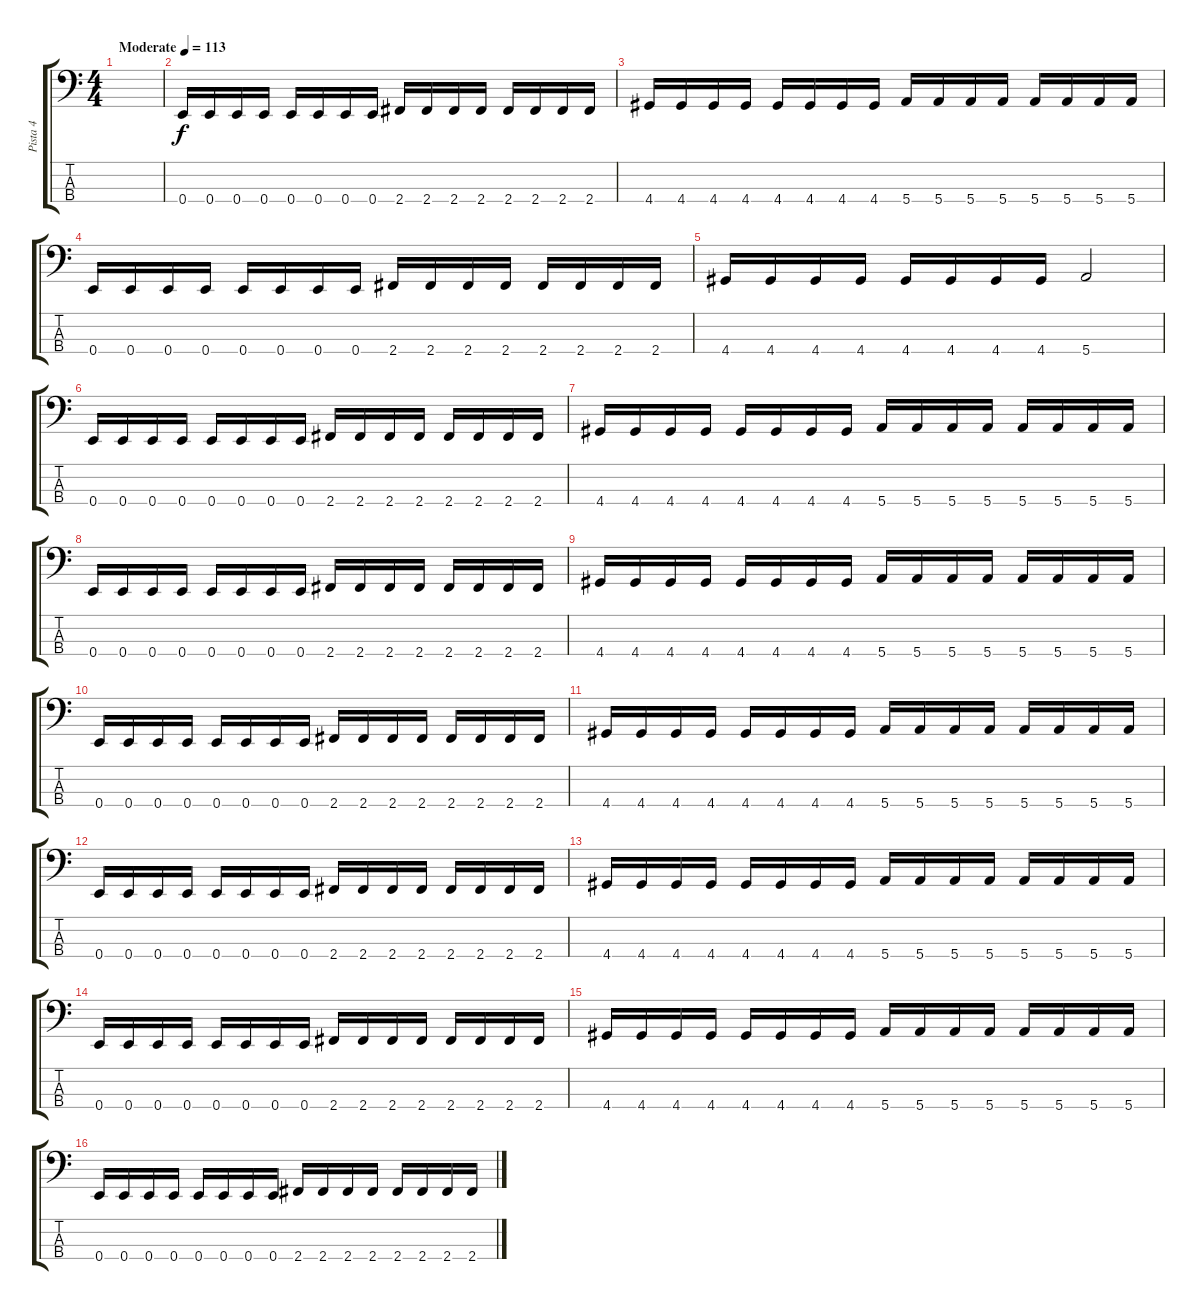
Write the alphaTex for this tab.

\track ("Pista 4" "Pista 4") {instrument electricbassfinger}
\staff {score tabs}
\tuning (G2 D2 A1 E1) {hide}
\ts (4 4)
\tempo (113 "Moderate")
\clef f4
\ks c
|
0.4.16 0.4.16 0.4.16 0.4.16 0.4.16 0.4.16 0.4.16 0.4.16 2.4.16 2.4.16 2.4.16 2.4.16 2.4.16 2.4.16 2.4.16 2.4.16 |
4.4.16 4.4.16 4.4.16 4.4.16 4.4.16 4.4.16 4.4.16 4.4.16 5.4.16 5.4.16 5.4.16 5.4.16 5.4.16 5.4.16 5.4.16 5.4.16 |
0.4.16 0.4.16 0.4.16 0.4.16 0.4.16 0.4.16 0.4.16 0.4.16 2.4.16 2.4.16 2.4.16 2.4.16 2.4.16 2.4.16 2.4.16 2.4.16 |
4.4.16 4.4.16 4.4.16 4.4.16 4.4.16 4.4.16 4.4.16 4.4.16 5.4.2 |
0.4.16 0.4.16 0.4.16 0.4.16 0.4.16 0.4.16 0.4.16 0.4.16 2.4.16 2.4.16 2.4.16 2.4.16 2.4.16 2.4.16 2.4.16 2.4.16 |
4.4.16 4.4.16 4.4.16 4.4.16 4.4.16 4.4.16 4.4.16 4.4.16 5.4.16 5.4.16 5.4.16 5.4.16 5.4.16 5.4.16 5.4.16 5.4.16 |
0.4.16 0.4.16 0.4.16 0.4.16 0.4.16 0.4.16 0.4.16 0.4.16 2.4.16 2.4.16 2.4.16 2.4.16 2.4.16 2.4.16 2.4.16 2.4.16 |
4.4.16 4.4.16 4.4.16 4.4.16 4.4.16 4.4.16 4.4.16 4.4.16 5.4.16 5.4.16 5.4.16 5.4.16 5.4.16 5.4.16 5.4.16 5.4.16 |
0.4.16 0.4.16 0.4.16 0.4.16 0.4.16 0.4.16 0.4.16 0.4.16 2.4.16 2.4.16 2.4.16 2.4.16 2.4.16 2.4.16 2.4.16 2.4.16 |
4.4.16 4.4.16 4.4.16 4.4.16 4.4.16 4.4.16 4.4.16 4.4.16 5.4.16 5.4.16 5.4.16 5.4.16 5.4.16 5.4.16 5.4.16 5.4.16 |
0.4.16 0.4.16 0.4.16 0.4.16 0.4.16 0.4.16 0.4.16 0.4.16 2.4.16 2.4.16 2.4.16 2.4.16 2.4.16 2.4.16 2.4.16 2.4.16 |
4.4.16 4.4.16 4.4.16 4.4.16 4.4.16 4.4.16 4.4.16 4.4.16 5.4.16 5.4.16 5.4.16 5.4.16 5.4.16 5.4.16 5.4.16 5.4.16 |
0.4.16 0.4.16 0.4.16 0.4.16 0.4.16 0.4.16 0.4.16 0.4.16 2.4.16 2.4.16 2.4.16 2.4.16 2.4.16 2.4.16 2.4.16 2.4.16 |
4.4.16 4.4.16 4.4.16 4.4.16 4.4.16 4.4.16 4.4.16 4.4.16 5.4.16 5.4.16 5.4.16 5.4.16 5.4.16 5.4.16 5.4.16 5.4.16 |
0.4.16 0.4.16 0.4.16 0.4.16 0.4.16 0.4.16 0.4.16 0.4.16 2.4.16 2.4.16 2.4.16 2.4.16 2.4.16 2.4.16 2.4.16 2.4.16
